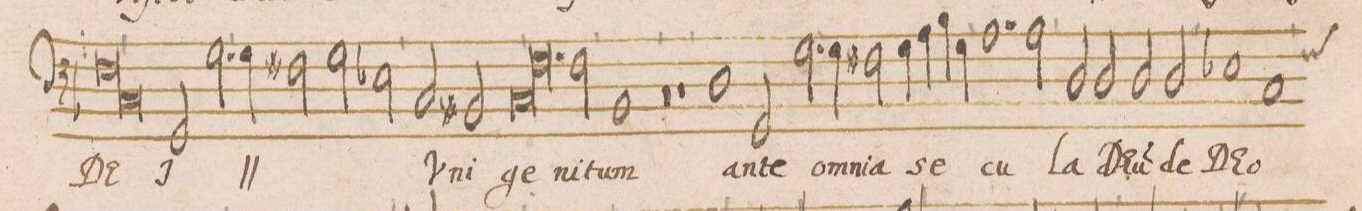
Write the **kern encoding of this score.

**kern	**text
*I"BASVS	*
*clefF4	*
*k[b-]	*
*met(C|)	*
*M2/1	*
1F\	DE-
=24-	=24-
1C/	.
*Xlig	*
2GG/	-I
*	*ij
2.G\	Fi-
=25-	=25-
4G\	-li-
2F#X\	-um
2G\	DE-
2E-X\	-I
*	*Xij
=26-	=26-
2C/	V-
2BBn/	-ni
*lig	*
1C/	ge-
=27-	=27-
1.Fny\	.
*Xlig	*
2F\	-ni-
=28-	=28-
1BB-y/	-tum
0r	.
=29-	=29-
1r	.
=30-	=30-
1D\	an-
2GG/	-te
2.G\	om-
=31-	=31-
4G\	-ni-
2F#X\	-a
4G\	se-
4A\	.
4B-\	.
4G\	.
=32-	=32-
1.A\	.
2A\	-cu-
=33-	=33-
2D/	-la
2D/	De-
2D/	-u(m)
2D/	de
=34-	=34-
1E-X\	De-
1C/	-o
*-	*-
